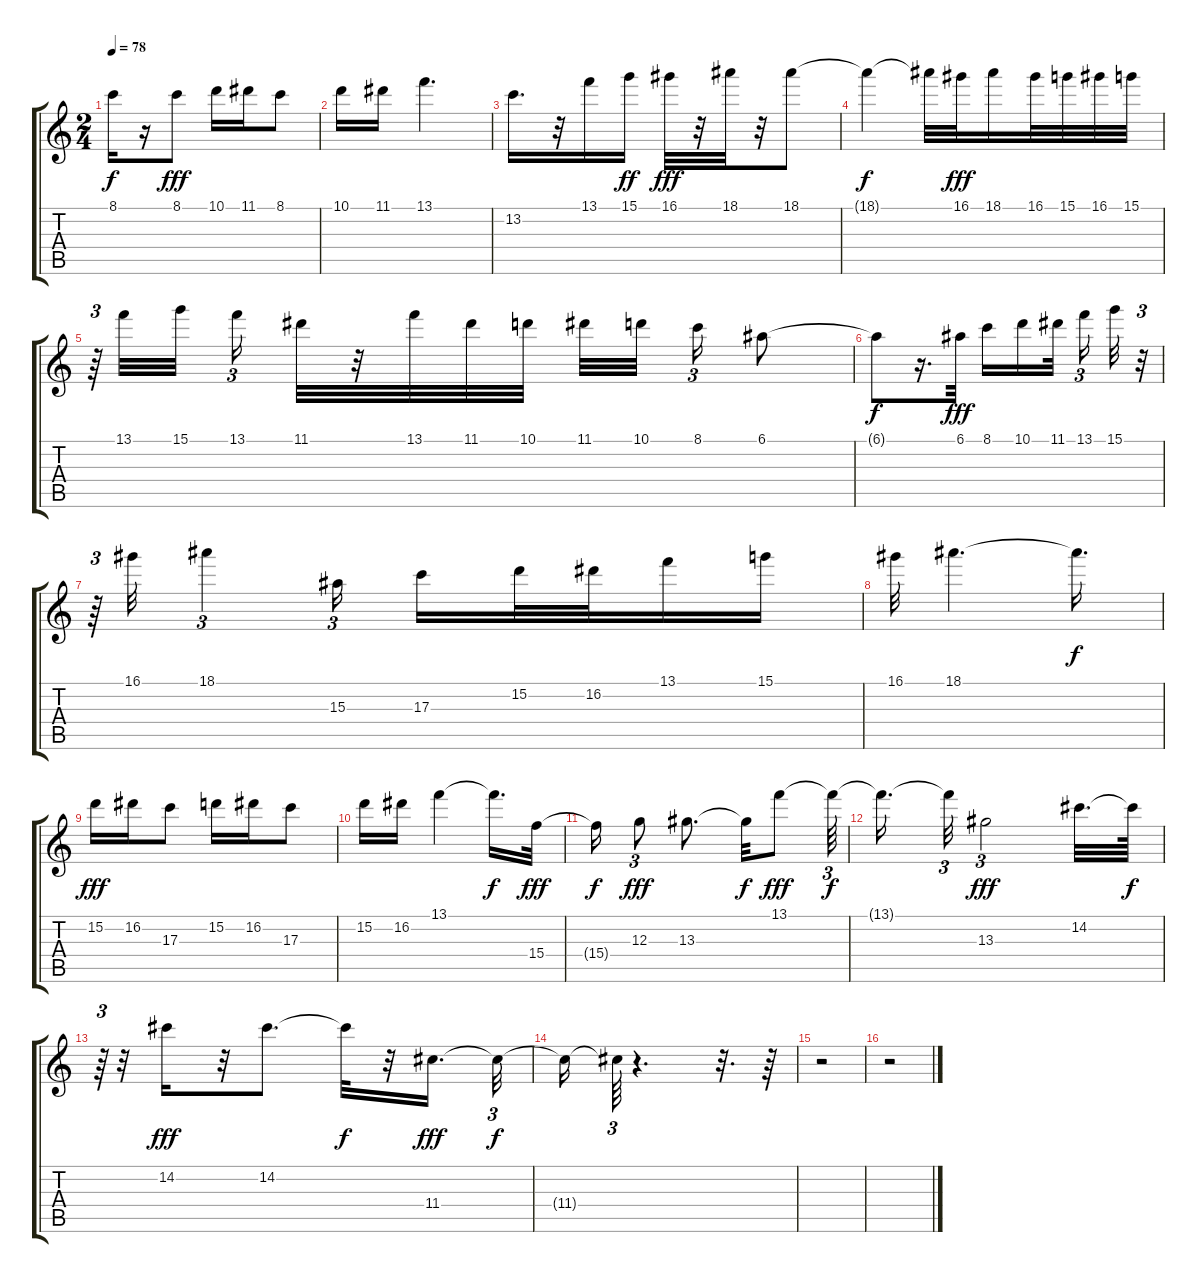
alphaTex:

\track "" {instrument distortionguitar}
\staff {score tabs}
\tuning (E4 B3 G3 D3 A2 E2) {hide}
\ts (2 4)
\tempo 78
\clef g2
\ks c
8.1{t}.16{dy f} r.16 8.1.8{dy fff} 10.1.16 11.1.16 8.1.8 |
10.1.16 11.1.16 13.1.4{d} |
13.2.16{d} r.32 13.1.16 15.1.16{dy ff} 16.1.32{dy fff} r.32 18.1.32 r.32 18.1.8 |
18.1{t}.4{dy f} 18.1{t}.32 16.1.32{dy fff} 18.1.16 16.1.32 15.1.32 16.1.32 15.1.32 |
r.64{tu (3 2)} 13.1.32 15.1.32{beam splitsecondary} 13.1.16{tu (3 2)} 11.1.32 r.32 13.1.32 11.1.32 10.1.32 11.1.32 10.1.32{beam splitsecondary} 8.1.16{tu (3 2)} 6.1.8 |
6.1{t}.8{dy f} r.16{d} 6.1.32{dy fff} 8.1.16 10.1.16 11.1.32{beam splitsecondary} 13.1.16{tu (3 2)} 15.1.32 r.32{tu (3 2)} |
r.64{tu (3 2)} 16.1.32 18.1.4{tu (3 2)} 15.3.16{tu (3 2)} 17.3.16 15.2.32 16.2.32 13.1.16 15.1.16 |
16.1.32 18.1.4{d} 18.1{t}.16{d dy f} |
15.2.16{dy fff} 16.2.16 17.3.8 15.2.16 16.2.16 17.3.8 |
15.2.16 16.2.16 13.1.4 13.1{t}.16{d dy f} 15.4.32{dy fff} |
15.4{t}.16{dy f} 12.3.8{tu (3 2) dy fff} 13.3.8{d} 13.3{t}.32{dy f} 13.1.8{dy fff} 13.1{t}.64{tu (3 2) dy f} |
13.1{t}.16{d} 13.1{t}.32{tu (3 2)} 13.3.2{tu (3 2) dy fff} 14.2.32{d} 14.2{t}.64{dy f} |
r.64{tu (3 2)} r.32 14.2.16{dy fff} r.32 14.2.8{d} 14.2{t}.32{dy f} r.32 11.4.16{d dy fff} 11.4{t}.32{tu (3 2) dy f} |
11.4{t}.16 11.4{t}.64{tu (3 2)} r.4{d} r.32{d} r.64 |
r.2 |
r.2
